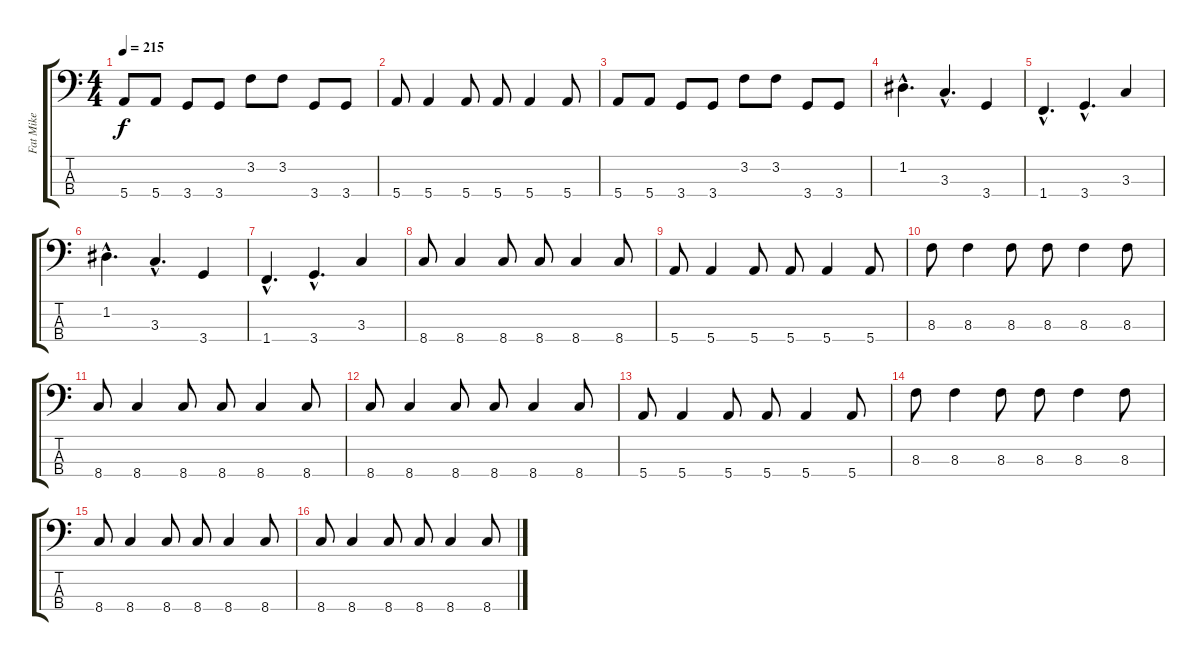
\track ("Fat Mike" "Fat Mike") {instrument electricbassfinger}
\staff {score tabs}
\tuning (G2 D2 A1 E1) {hide}
\ts (4 4)
\tempo 215
\clef f4
\ks c
5.4.8{dy f} 5.4.8 3.4.8 3.4.8 3.2.8 3.2.8 3.4.8 3.4.8 |
5.4.8 5.4.4 5.4.8 5.4.8 5.4.4 5.4.8 |
5.4.8 5.4.8 3.4.8 3.4.8 3.2.8 3.2.8 3.4.8 3.4.8 |
1.2{hac}.4{d} 3.3{hac}.4{d} 3.4.4 |
1.4{hac}.4{d} 3.4{hac}.4{d} 3.3.4 |
1.2{hac}.4{d} 3.3{hac}.4{d} 3.4.4 |
1.4{hac}.4{d} 3.4{hac}.4{d} 3.3.4 |
8.4.8 8.4.4 8.4.8 8.4.8 8.4.4 8.4.8 |
5.4.8 5.4.4 5.4.8 5.4.8 5.4.4 5.4.8 |
8.3.8 8.3.4 8.3.8 8.3.8 8.3.4 8.3.8 |
8.4.8 8.4.4 8.4.8 8.4.8 8.4.4 8.4.8 |
8.4.8 8.4.4 8.4.8 8.4.8 8.4.4 8.4.8 |
5.4.8 5.4.4 5.4.8 5.4.8 5.4.4 5.4.8 |
8.3.8 8.3.4 8.3.8 8.3.8 8.3.4 8.3.8 |
8.4.8 8.4.4 8.4.8 8.4.8 8.4.4 8.4.8 |
8.4.8 8.4.4 8.4.8 8.4.8 8.4.4 8.4.8
